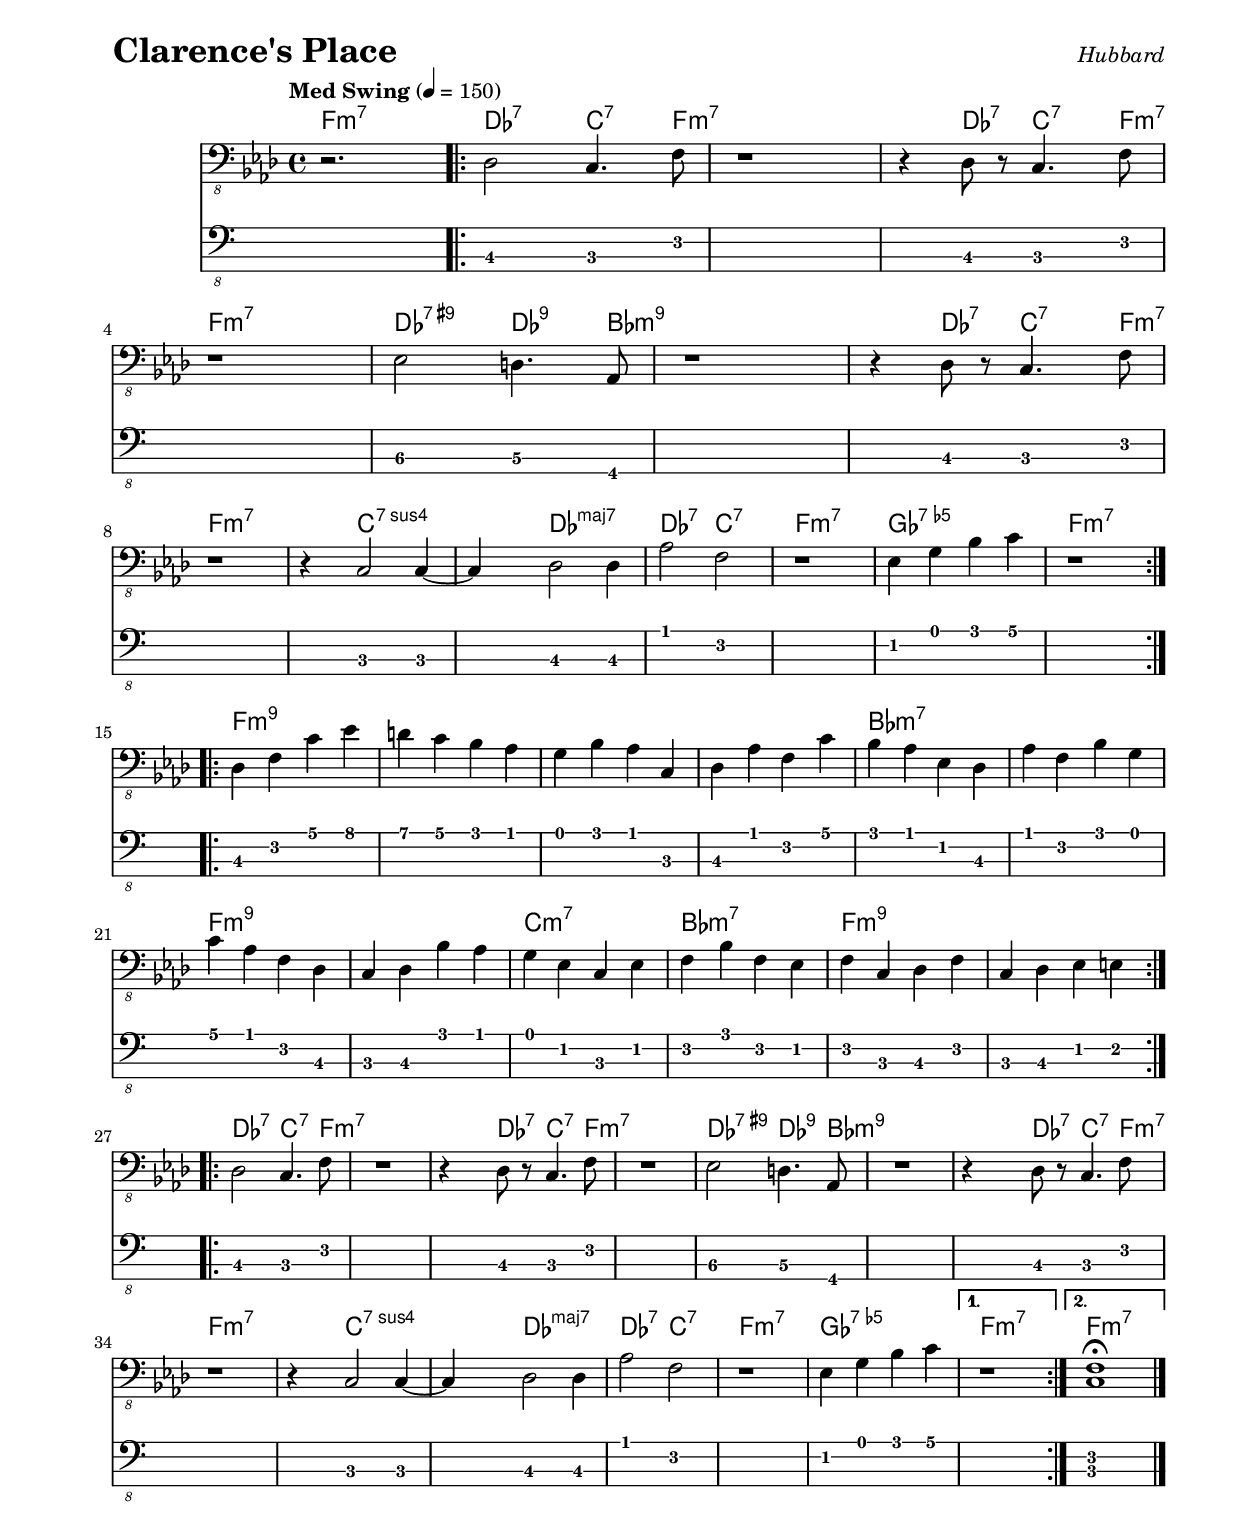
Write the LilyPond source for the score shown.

% LilyBin

\version "2.18.0"
\include "english.ly"
\include "swing.ly"

\header {
  piece = \markup { \fontsize #4 \bold "Clarence's Place" }
  opus = \markup { \italic "Hubbard" }
}

\paper { 
  left-margin = 0.75\in
  right-margin = 0.5\in
  top-margin = 0.5\in
  bottom-margin = 0.5\in
}

#(set-global-staff-size 18.5)

cbreak = { 
  \break
} 

sbreak = { \break }

global = {
  \tempo "Med Swing" 4=150
  \time 4/4
  % \compressFullBarRests
  % \override MultiMeasureRest.expand-limit = #2
}

my_notes = \relative c {
  \clef "bass_8"
  \key f \minor
  
  \partial 2. { r2. }
  
  \repeat volta 2 {
    df,2 c4. f8 |
    r1 |
    r4 df8 r8 c4. f8 |
  
    r1 |
    ef2\3 d4.\3 af8 | 
    r1 | 
    r4 df8 r8 c4. f8 |
    \cbreak
    r1 |
   
    r4 c2 c4 ~ | c4 df2 df4 | af'2 f2 |  
    r1 |
  
    ef4 g bf c | 
    r1 |
  }

  \sbreak
  \repeat volta 2 {
    df,4 f c' ef | 
    d c bf af |
    g bf af c, |
    df af' f c' |
    %\cbreak
    bf af ef df |
    af' f bf g |
    c af f df  |
    c df bf' af |
    g ef c ef |
    %\cbreak
    f bf f ef |
    f c df f |
    c df ef e
  }
  
  \sbreak
  \repeat volta 2 {
    df2 c4. f8 |
    r1 |
    r4 df8 r8 c4. f8 |
  
    r1 |
    ef2\3 d4.\3 af8 | 
    r1 | 
    r4 df8 r8 c4. f8 |
    \cbreak
    r1 |
   
    r4 c2 c4 ~ | c4 df2 df4 | af'2 f2 |  
    r1 |
  
    ef4 g bf c | 
  } \alternative {
    { 
      r1 | 
      %ef4 g bf c | 
    }
    { 
      <f, c>1 \fermata \bar "|." 
    }
  }
}

my_chords = \chordmode {
  \set majorSevenSymbol = \markup { maj7 }
  %%\set minorChordModifier = \markup { \bold { - } }

  \partial 2. { f2.:min7 }
  
  \repeat volta 2 {
    df2:7 c4.:7 f8:min7 ~ | f1:min7 ~ |
    f4:min7  df4:7 c4.:7 f8:min7 ~ | f1:min7 | 
    df2:7.9+ df4.:9 bf8:min9 ~ | 
    bf1:min9 ~ | bf4:min9 df4:7 c4.:7 f8:min7 ~ |
    f1:min7 ~ | f4:min7 c2.:7sus4 ~ | 
    c4:7sus4 df2.:maj7 | df2:7 c2:7 | 
    f1:min7 | gf:7.5- | f1:min7
  }
  \repeat volta 2 {
    f1:min9 | f1:min9 | f1:min9 | f1:min9 |
    bf1:min7 | bf1:min7 | f:min9 | f:min9 | c:min7 | bf:min7 | f:min9 | f:min9 |
  }
  \repeat volta 2 {
    df2:7 c4.:7 f8:min7 ~ | f1:min7 ~ |
    f4:min7  df4:7 c4.:7 f8:min7 ~ | f1:min7 | 
    df2:7.9+ df4.:9 bf8:min9 ~ | 
    bf1:min9 ~ | bf4:min9 df4:7 c4.:7 f8:min7 ~ |
    f1:min7 ~ | f4:min7 c2.:7sus4 ~ | 
    c4:7sus4 df2.:maj7 | df2:7 c2:7 | 
    f1:min7 | gf:7.5- |
  } \alternative {
    {
      f1:min7 |
    }
    {
      f1:min7 |
    }
  }
}

my_music = <<
  \new ChordNames {
    \set ChordNames.midiInstrument = "percussive organ"
    \set ChordNames.midiMaximumVolume = #0.2
    \set chordChanges = ##t
    \global
    \my_chords
  }
  \new Staff {
    \set Staff.midiInstrument = #"electric bass (finger)"
    \set Staff.midiMinimumVolume = #0.7
    \set Staff.midiMaximumVolume = #0.95
    \global
    \my_notes
  }
  \tag #'scoreOnly
  \new TabStaff
    \with { stringTunings = #bass-tuning } 
  { 
    %%\set TabStaff.minimumFret = #1
    %%\set TabStaff.restrainOpenStrings = ##t
    \global
    \my_notes
  }
>>
  
\score {
  \removeWithTag #'midiOnly \my_music
  \layout {
    \context {
      \Score \override StringNumber #'stencil = ##f 
    }
  }
}

\score {
  \removeWithTag #'scoreOnly \unfoldRepeats \my_music
  \midi {}
}
